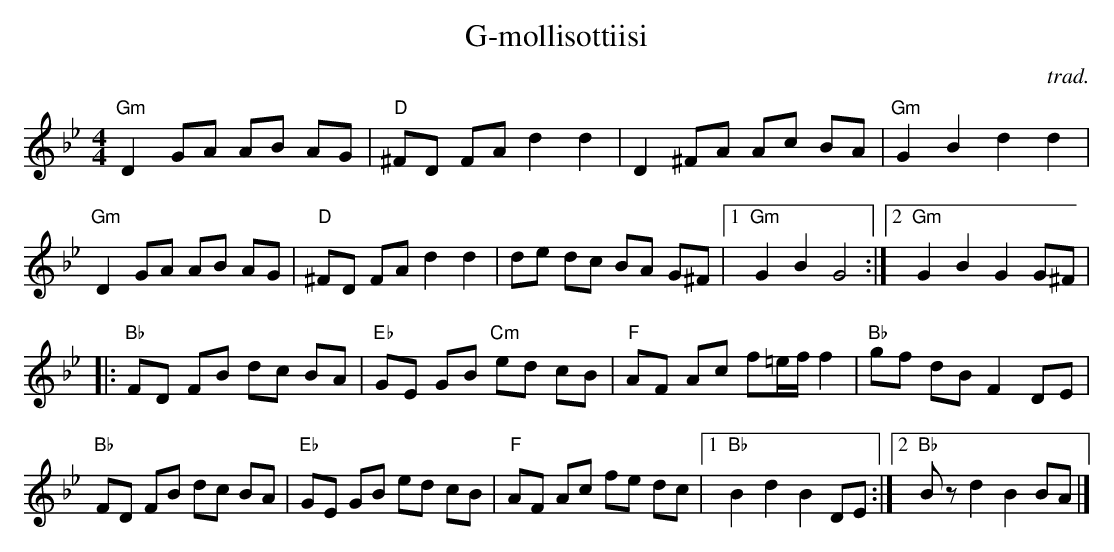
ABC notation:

X:1
T:G-mollisottiisi
C:trad.
M:4/4
L:1/8
K:G minor
"Gm" D2 GA AB AG | "D" ^FD FA d2 d2 | D2 ^FA Ac BA | "Gm" G2 B2 d2 d2 |
"Gm" D2 GA AB AG | "D" ^FD FA d2 d2 | de dc BA G^F |1 "Gm" G2 B2 G4 :|2 "Gm" G2 B2 G2 G^F |
|: "Bb" FD FB dc BA | "Eb" GE GB "Cm" ed cB | "F" AF Ac f=e/f/ f2 | "Bb" gf dB F2 DE |
"Bb" FD FB dc BA | "Eb" GE GB ed cB | "F" AF Ac fe dc |1 "Bb" B2 d2 B2 DE :|2 "Bb" B z d2 B2 BA |]
